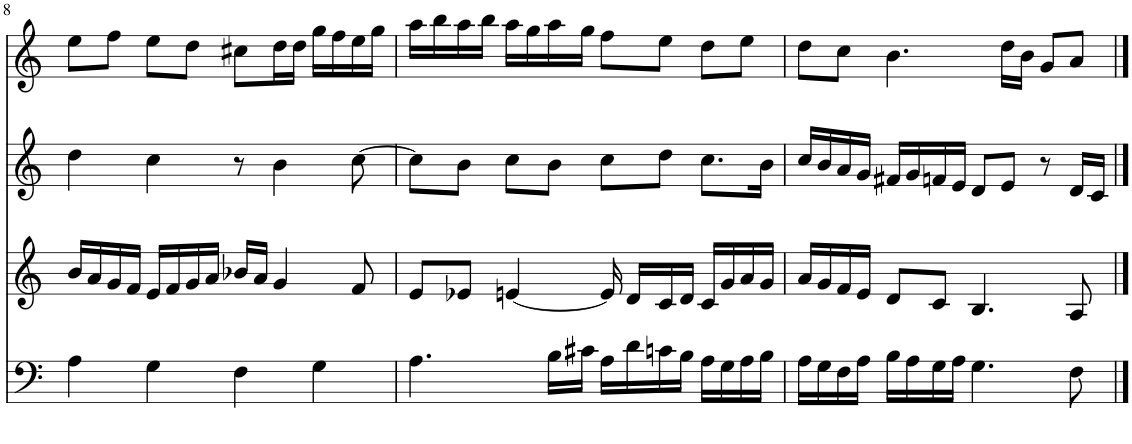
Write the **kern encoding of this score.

**kern	**kern	**kern	**kern
*part4	*part3	*part2	*part1
*staff4	*staff3	*staff2	*staff1
*I"Piano	*I"Piano	*I"Piano	*I"Piano
*I'Pno	*I'Pno	*I'Pno	*I'Pno
!!LO:PB:g=z
*clefF4	*clefG2	*clefG2	*clefG2
*k[]	*k[]	*k[]	*k[]
*M4/4	*M4/4	*M4/4	*M4/4
=8	=8	=8	=8
4A\	16b/LL	4dd\	8ee\L
.	16a/	.	.
.	16g/	.	8ff\J
.	16f/JJ	.	.
4G\	16e/LL	4cc\	8ee\L
.	16f/	.	.
.	16g/	.	8dd\J
.	16a/JJ	.	.
4F\	16b-X/LL	8r	8cc#X\L
.	16a/JJ	.	.
.	4g/	4b\	16dd\L
.	.	.	16dd\JJ
4G\	.	.	16gg\LL
.	.	.	16ff\
.	8f/	[8cc\	16ee\
.	.	.	16gg\JJ
=9	=9	=9	=9
4.A\	8e/L	8cc\L]	16aa\LL
.	.	.	16bb\
.	8e-X/J	8b\J	16aa\
.	.	.	16bb\JJ
.	[4en/	8cc\L	16aa\LL
.	.	.	16gg\
16B\LL	.	8b\J	16aa\
16c#X\JJ	.	.	16gg\JJ
16A\LL	16e/]	8cc\L	8ff\L
16d\	16d/LL	.	.
16cn\	16c/	8dd\J	8ee\J
16B\JJ	16d/JJ	.	.
16A\LL	16c/LL	8.cc\L	8dd\L
16G\	16g/	.	.
16A\	16a/	.	8ee\J
16B\JJ	16g/JJ	16b\Jk	.
=10	=10	=10	=10
16A\LL	16a/LL	16cc/LL	8dd\L
16G\	16g/	16b/	.
16F\	16f/	16a/	8cc\J
16A\JJ	16e/JJ	16g/JJ	.
16B\LL	8d/L	16f#X/LL	4.b\
16A\	.	16g/	.
16G\	8c/J	16fn/	.
16A\JJ	.	16e/JJ	.
4.G\	4.B/	8d/L	.
.	.	8e/J	16dd\LL
.	.	.	16b\JJ
.	.	8r	8g/L
8F\	8A/	16d/LL	8a/J
.	.	16c/JJ	.
==	==	==	==
*-	*-	*-	*-
